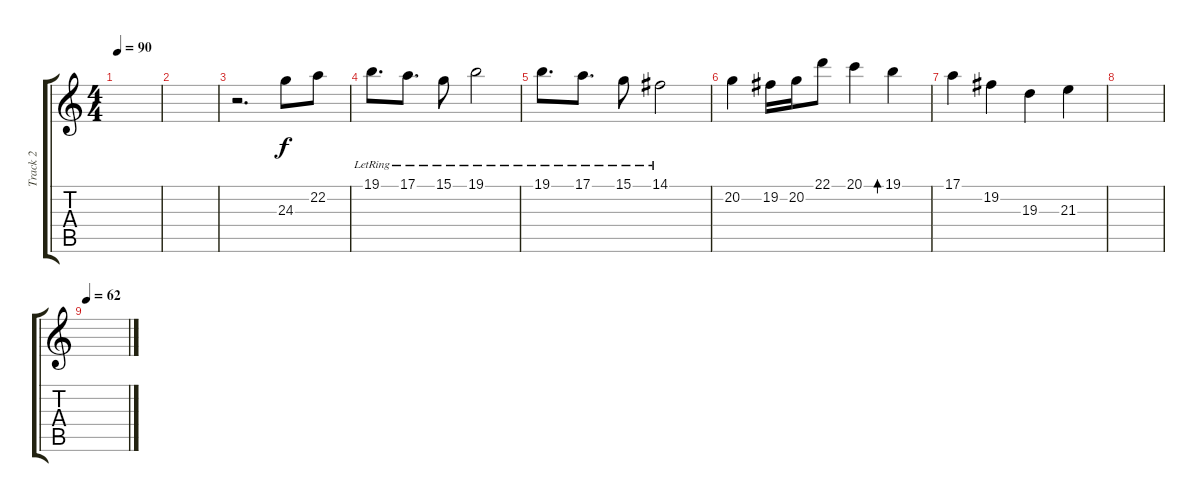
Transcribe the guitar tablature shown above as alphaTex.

\track ("Track 2" "Track 2") {instrument brightacousticpiano}
\staff {score tabs}
\tuning (E4 B3 G3 D3 A2 E2) {hide}
\ts (4 4)
\tempo 90
\clef g2
\ks c
|
|
r.2{d} 24.3.8{volume 14} 22.2.8 |
19.1{lr}.8{d} 17.1{lr}.8{d} 15.1{lr}.8 19.1{lr}.2 |
19.1{lr}.8{d} 17.1{lr}.8{d} 15.1{lr}.8 14.1{lr}.2 |
20.2.4 19.2.16 20.2.16 22.1.8 20.1.4 19.1.4{bd 120} |
17.1.4 19.2.4 19.3.4 21.3.4 |
|
\tempo 62
